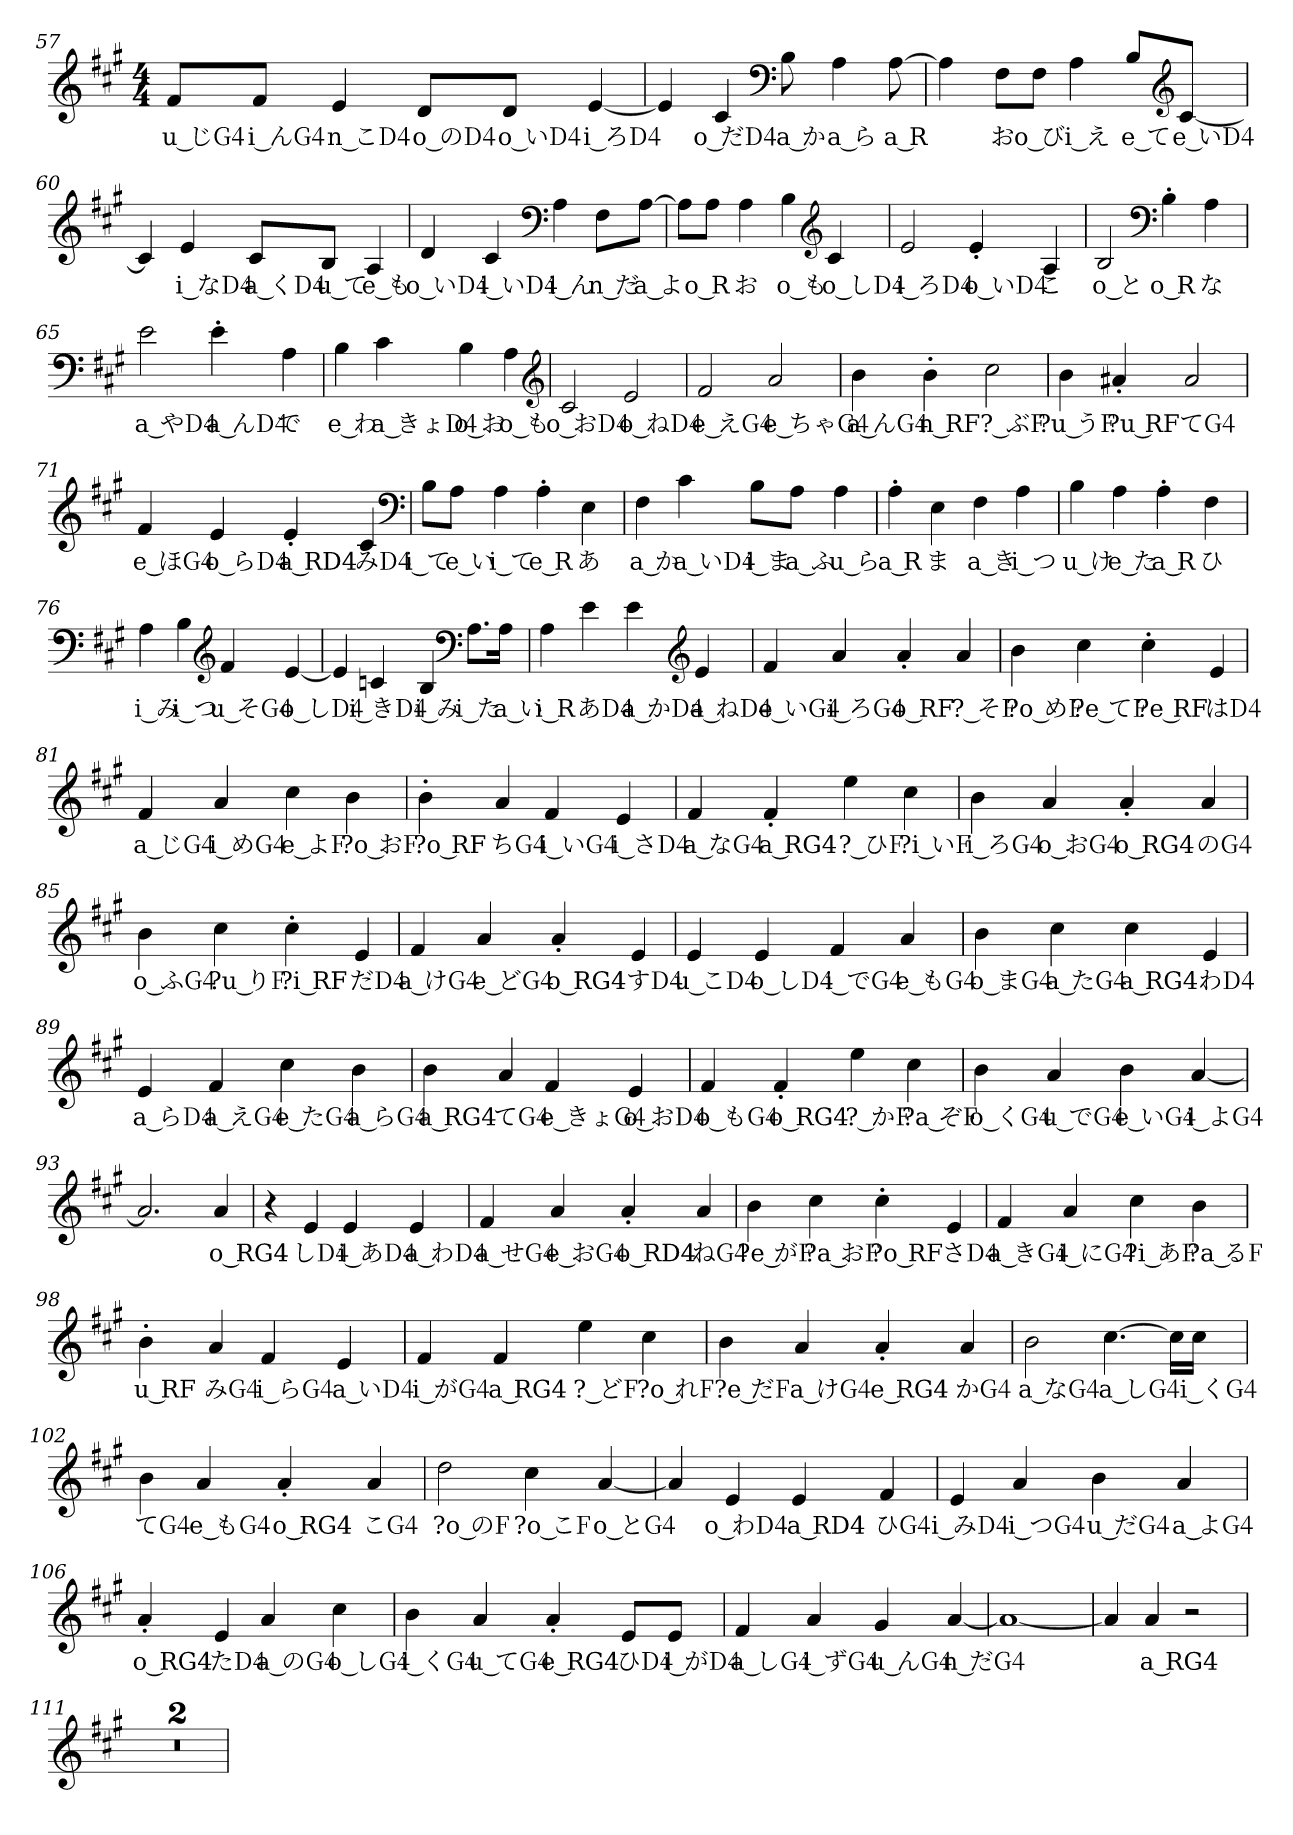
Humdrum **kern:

**kern	**text
*part1	*part1
*staff1	*staff1
*clefG2	*
*k[f#c#g#]	*
*M4/4	*
=57	=57
8f#L	u じG4
8f#J	i んG4
4e	n こD4
8dL	o のD4
8dJ	o いD4
[4e	i ろD4
=58	=58
4e]	.
4c#	o だD4
*clefF4	*
8B	a か
4A	a ら
[8A	a R
=59	=59
4A]	.
8F#L	- お
8F#J	o び
4A	i え
8BL	e て
*clefG2	*
[8c#J	e いD4
=60	=60
4c#]	.
4e	i なD4
8c#L	a くD4
8BJ	u て
4A	e も
=61	=61
4d	o いD4
4c#	i いD4
*clefF4	*
4A	i ん
8F#L	n だ
[8AJ	a よ
=62	=62
8AL]	.
8AJ	o R
4A	- お
4B	o も
*clefG2	*
4c#	o しD4
=63	=63
2e	i ろD4
4e'	o いD4
4A	- こ
=64	=64
2B	o と
*clefF4	*
4B'	o R
4A	- な
=65	=65
2e	a やD4
4e'	a んD4
4A	- で
=66	=66
4B	e わ
4c#	a きょD4
4B	o お
4A	o も
*clefG2	*
=67	=67
2c#	o おD4
2e	o ねD4
=68	=68
2f#	e えG4
2a	e ちゃG4
=69	=69
4b	a んG4
4b'	n RF
2cc#	? ぶF
=70	=70
4b	?u うF
4a#X'	?u RF
2a#	- てG4
=71	=71
4f#	e ほG4
4e	o らD4
4e'	a RD4
4c#	- みD4
*clefF4	*
=72	=72
8BL	i て
8AJ	e い
4A	i て
4A'	e R
4E	- あ
=73	=73
4F#	a か
4c#	a いD4
8BL	i ま
8AJ	a ふ
4A	u ら
=74	=74
4A'	a R
4E	- ま
4F#	a き
4A	i つ
=75	=75
4B	u け
4A	e た
4A'	a R
4F#	- ひ
=76	=76
4A	i み
4B	i つ
*clefG2	*
4f#	u そG4
[4e	o しD4
=77	=77
4e]	.
4cn	i きD4
4B	i み
*clefF4	*
8.AL	i た
16AJk	a い
=78	=78
4A	i R
4e	- あD4
4e	a かD4
*clefG2	*
4e	a ねD4
=79	=79
4f#	e いG4
4a	i ろG4
4a'	o RF
4a	? そF
=80	=80
4b	?o めF
4cc#	?e てF
4cc#'	?e RF
4e	- はD4
=81	=81
4f#	a じG4
4a	i めG4
4cc#	e よF
4b	?o おF
=82	=82
4b'	?o RF
4a	- ちG4
4f#	i いG4
4e	i さD4
=83	=83
4f#	a なG4
4f#'	a RG4
4ee	? ひF
4cc#	?i いF
=84	=84
4b	i ろG4
4a	o おG4
4a'	o RG4
4a	- のG4
=85	=85
4b	o ふG4
4cc#	?u りF
4cc#'	?i RF
4e	- だD4
=86	=86
4f#	a けG4
4a	e どG4
4a'	o RG4
4e	- すD4
=87	=87
4e	u こD4
4e	o しD4
4f#	i でG4
4a	e もG4
=88	=88
4b	o まG4
4cc#	a たG4
4cc#	a RG4
4e	- わD4
=89	=89
4e	a らD4
4f#	a えG4
4cc#	e たG4
4b	a らG4
=90	=90
4b	a RG4
4a	- てG4
4f#	e きょG4
4e	o おD4
=91	=91
4f#	o もG4
4f#'	o RG4
4ee	? かF
4cc#	?a ぞF
=92	=92
4b	o くG4
4a	u でG4
4b	e いG4
[4a	i よG4
=93	=93
2.a]	.
4a	o RG4
=94	=94
4r	.
4e	- しD4
4e	i あD4
4e	a わD4
=95	=95
4f#	a せG4
4a	e おG4
4a'	o RD4
4a	- ねG4
=96	=96
4b	?e がF
4cc#	?a おF
4cc#'	?o RF
4e	- さD4
=97	=97
4f#	a きG4
4a	i にG4
4cc#	?i あF
4b	?a るF
=98	=98
4b'	u RF
4a	- みG4
4f#	i らG4
4e	a いD4
=99	=99
4f#	i がG4
4f#	a RG4
4ee	? どF
4cc#	?o れF
=100	=100
4b	?e だF
4a	a けG4
4a'	e RG4
4a	- かG4
=101	=101
2b	a なG4
[4.cc#	a しG4
16cc#LL]	.
16cc#JJ	i くG4
=102	=102
4b	- てG4
4a	e もG4
4a'	o RG4
4a	- こG4
=103	=103
2dd	?o のF
4cc#	?o こF
[4a	o とG4
=104	=104
4a]	.
4e	o わD4
4e	a RD4
4f#	- ひG4
=105	=105
4e	i みD4
4a	i つG4
4b	u だG4
4a	a よG4
=106	=106
4a'	o RG4
4e	- たD4
4a	a のG4
4cc#	o しG4
=107	=107
4b	i くG4
4a	u てG4
4a'	e RG4
8eL	- ひD4
8eJ	i がD4
=108	=108
4f#	a しG4
4a	i ずG4
4g#	u んG4
[4a	n だG4
=109	=109
1a_	.
=110	=110
4a]	.
4a	a RG4
2r	.
=111	=111
1r	.
=112	=112
1r	.
=	=
*-	*-
